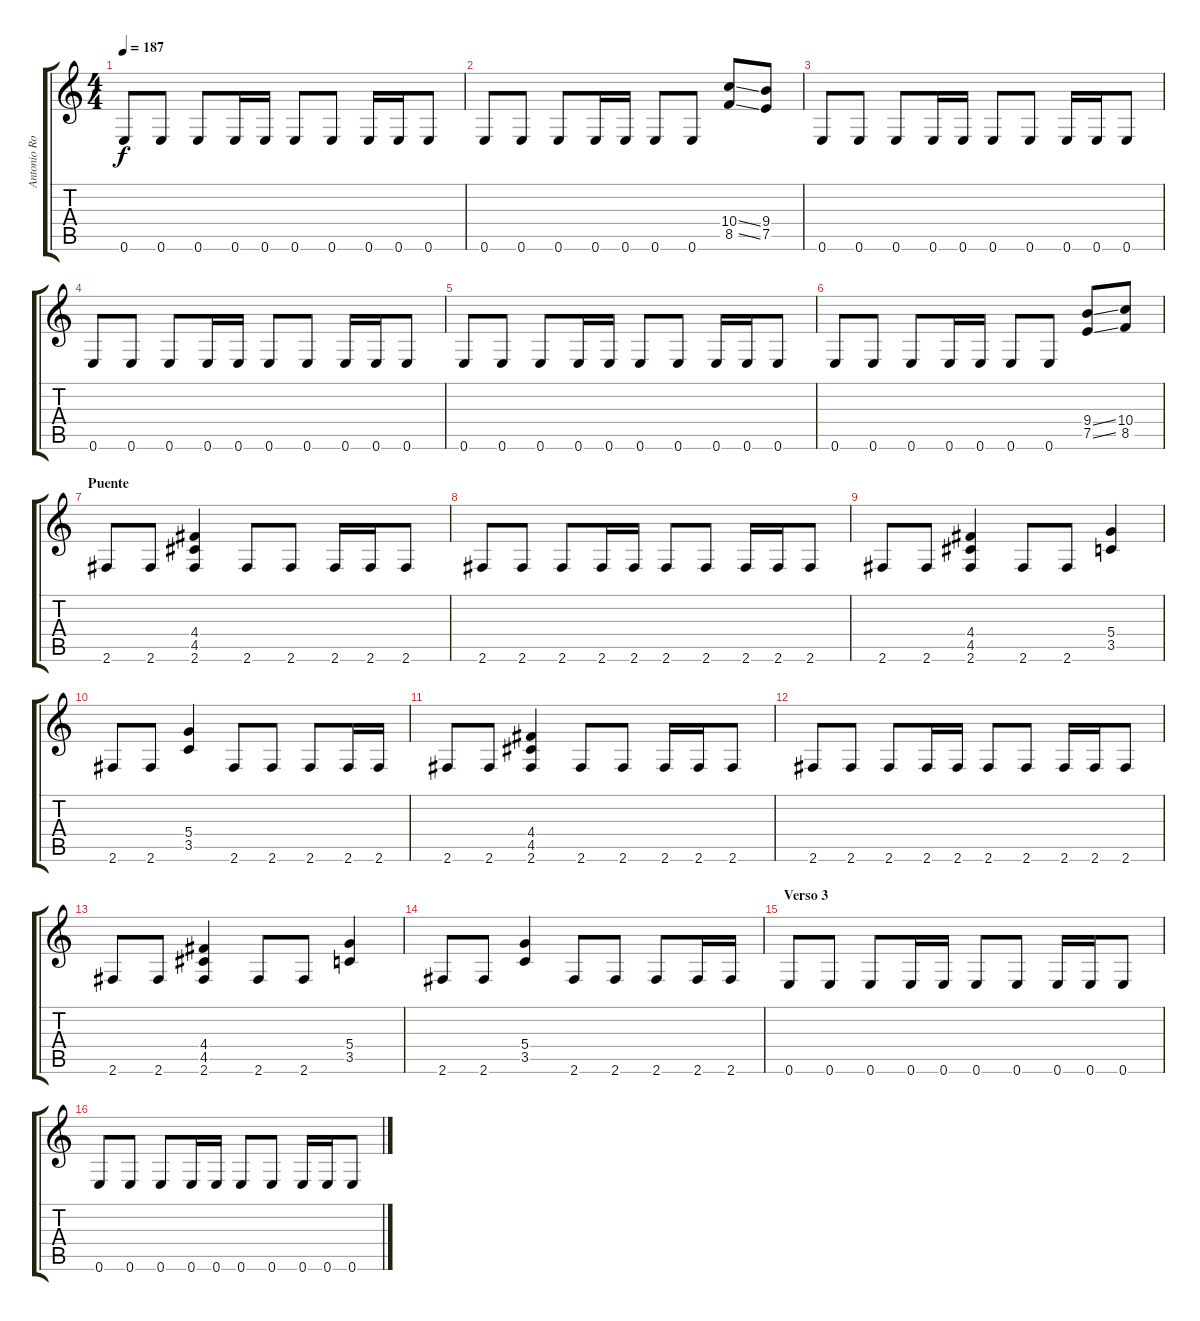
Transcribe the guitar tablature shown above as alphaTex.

\track ("Antonio Romano (Gtr 1)" "Antonio Ro") {instrument distortionguitar}
\staff {score tabs}
\tuning (E4 B3 G3 D3 A2 E2) {hide}
\ts (4 4)
\tempo 187
\clef g2
\ks c
0.6.8{dy f} 0.6.8 0.6.8 0.6.16 0.6.16 0.6.8 0.6.8 0.6.16 0.6.16 0.6.8 |
0.6.8 0.6.8 0.6.8 0.6.16 0.6.16 0.6.8 0.6.8 (10.4{ss} 8.5{ss}).8 (9.4 7.5).8 |
0.6.8 0.6.8 0.6.8 0.6.16 0.6.16 0.6.8 0.6.8 0.6.16 0.6.16 0.6.8 |
0.6.8 0.6.8 0.6.8 0.6.16 0.6.16 0.6.8 0.6.8 0.6.16 0.6.16 0.6.8 |
0.6.8 0.6.8 0.6.8 0.6.16 0.6.16 0.6.8 0.6.8 0.6.16 0.6.16 0.6.8 |
0.6.8 0.6.8 0.6.8 0.6.16 0.6.16 0.6.8 0.6.8 (9.4{ss} 7.5{ss}).8 (10.4 8.5).8 |
\section ("" "Puente")
2.6.8 2.6.8 (4.4 4.5 2.6).4 2.6.8 2.6.8 2.6.16 2.6.16 2.6.8 |
2.6.8 2.6.8 2.6.8 2.6.16 2.6.16 2.6.8 2.6.8 2.6.16 2.6.16 2.6.8 |
2.6.8 2.6.8 (4.4 4.5 2.6).4 2.6.8 2.6.8 (5.4 3.5).4 |
2.6.8 2.6.8 (5.4 3.5).4 2.6.8 2.6.8 2.6.8 2.6.16 2.6.16 |
2.6.8 2.6.8 (4.4 4.5 2.6).4 2.6.8 2.6.8 2.6.16 2.6.16 2.6.8 |
2.6.8 2.6.8 2.6.8 2.6.16 2.6.16 2.6.8 2.6.8 2.6.16 2.6.16 2.6.8 |
2.6.8 2.6.8 (4.4 4.5 2.6).4 2.6.8 2.6.8 (5.4 3.5).4 |
2.6.8 2.6.8 (5.4 3.5).4 2.6.8 2.6.8 2.6.8 2.6.16 2.6.16 |
\section ("" "Verso 3")
0.6.8 0.6.8 0.6.8 0.6.16 0.6.16 0.6.8 0.6.8 0.6.16 0.6.16 0.6.8 |
0.6.8 0.6.8 0.6.8 0.6.16 0.6.16 0.6.8 0.6.8 0.6.16 0.6.16 0.6.8
